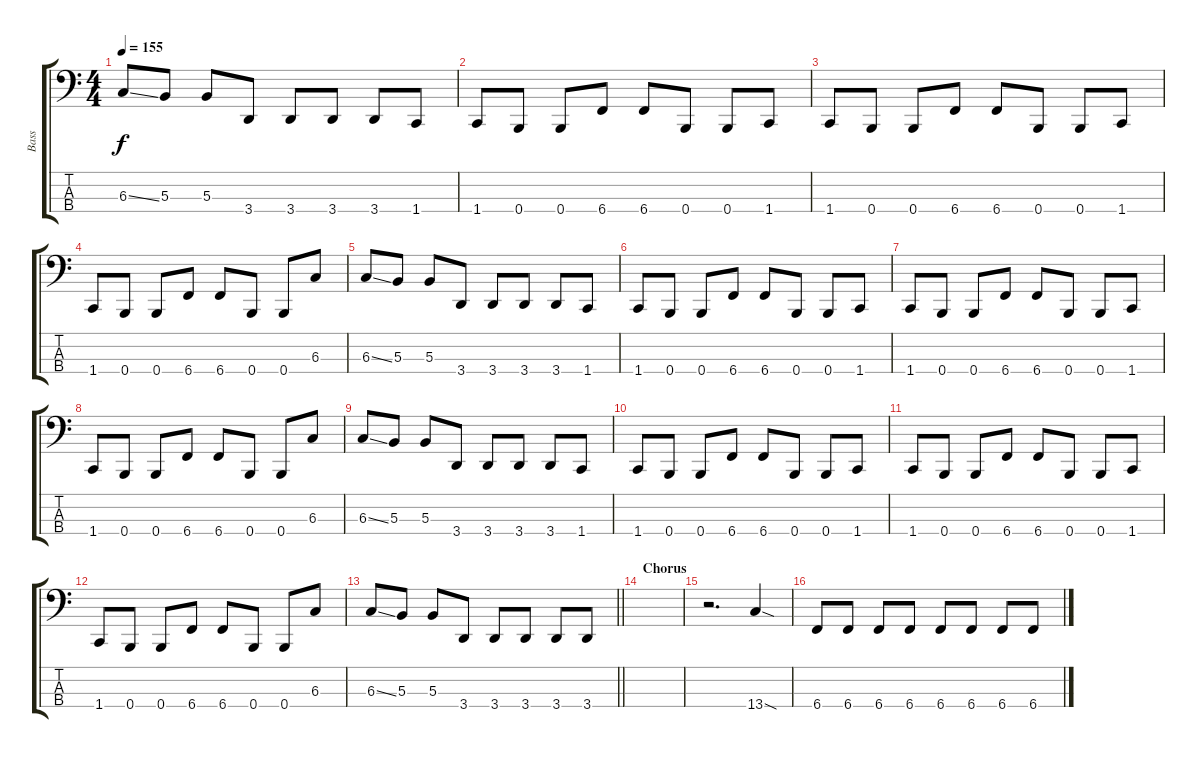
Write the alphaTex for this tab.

\track ("Bass" "Bass") {instrument electricbassfinger}
\staff {score tabs}
\tuning (E2 B1 Gb1 B0) {hide}
\ts (4 4)
\tempo 155
\clef f4
\ks c
6.3{ss}.8{dy f} 5.3.8 5.3.8 3.4.8 3.4.8 3.4.8 3.4.8 1.4.8 |
1.4.8 0.4.8 0.4.8 6.4.8 6.4.8 0.4.8 0.4.8 1.4.8 |
1.4.8 0.4.8 0.4.8 6.4.8 6.4.8 0.4.8 0.4.8 1.4.8 |
1.4.8 0.4.8 0.4.8 6.4.8 6.4.8 0.4.8 0.4.8 6.3.8 |
6.3{ss}.8 5.3.8 5.3.8 3.4.8 3.4.8 3.4.8 3.4.8 1.4.8 |
1.4.8 0.4.8 0.4.8 6.4.8 6.4.8 0.4.8 0.4.8 1.4.8 |
1.4.8 0.4.8 0.4.8 6.4.8 6.4.8 0.4.8 0.4.8 1.4.8 |
1.4.8 0.4.8 0.4.8 6.4.8 6.4.8 0.4.8 0.4.8 6.3.8 |
6.3{ss}.8 5.3.8 5.3.8 3.4.8 3.4.8 3.4.8 3.4.8 1.4.8 |
1.4.8 0.4.8 0.4.8 6.4.8 6.4.8 0.4.8 0.4.8 1.4.8 |
1.4.8 0.4.8 0.4.8 6.4.8 6.4.8 0.4.8 0.4.8 1.4.8 |
1.4.8 0.4.8 0.4.8 6.4.8 6.4.8 0.4.8 0.4.8 6.3.8 |
\barLineRight lightlight
6.3{ss}.8 5.3.8 5.3.8 3.4.8 3.4.8 3.4.8 3.4.8 3.4.8 |
\section ("" "Chorus")
|
r.2{d} 13.4{sod}.4 |
6.4.8 6.4.8 6.4.8 6.4.8 6.4.8 6.4.8 6.4.8 6.4.8
